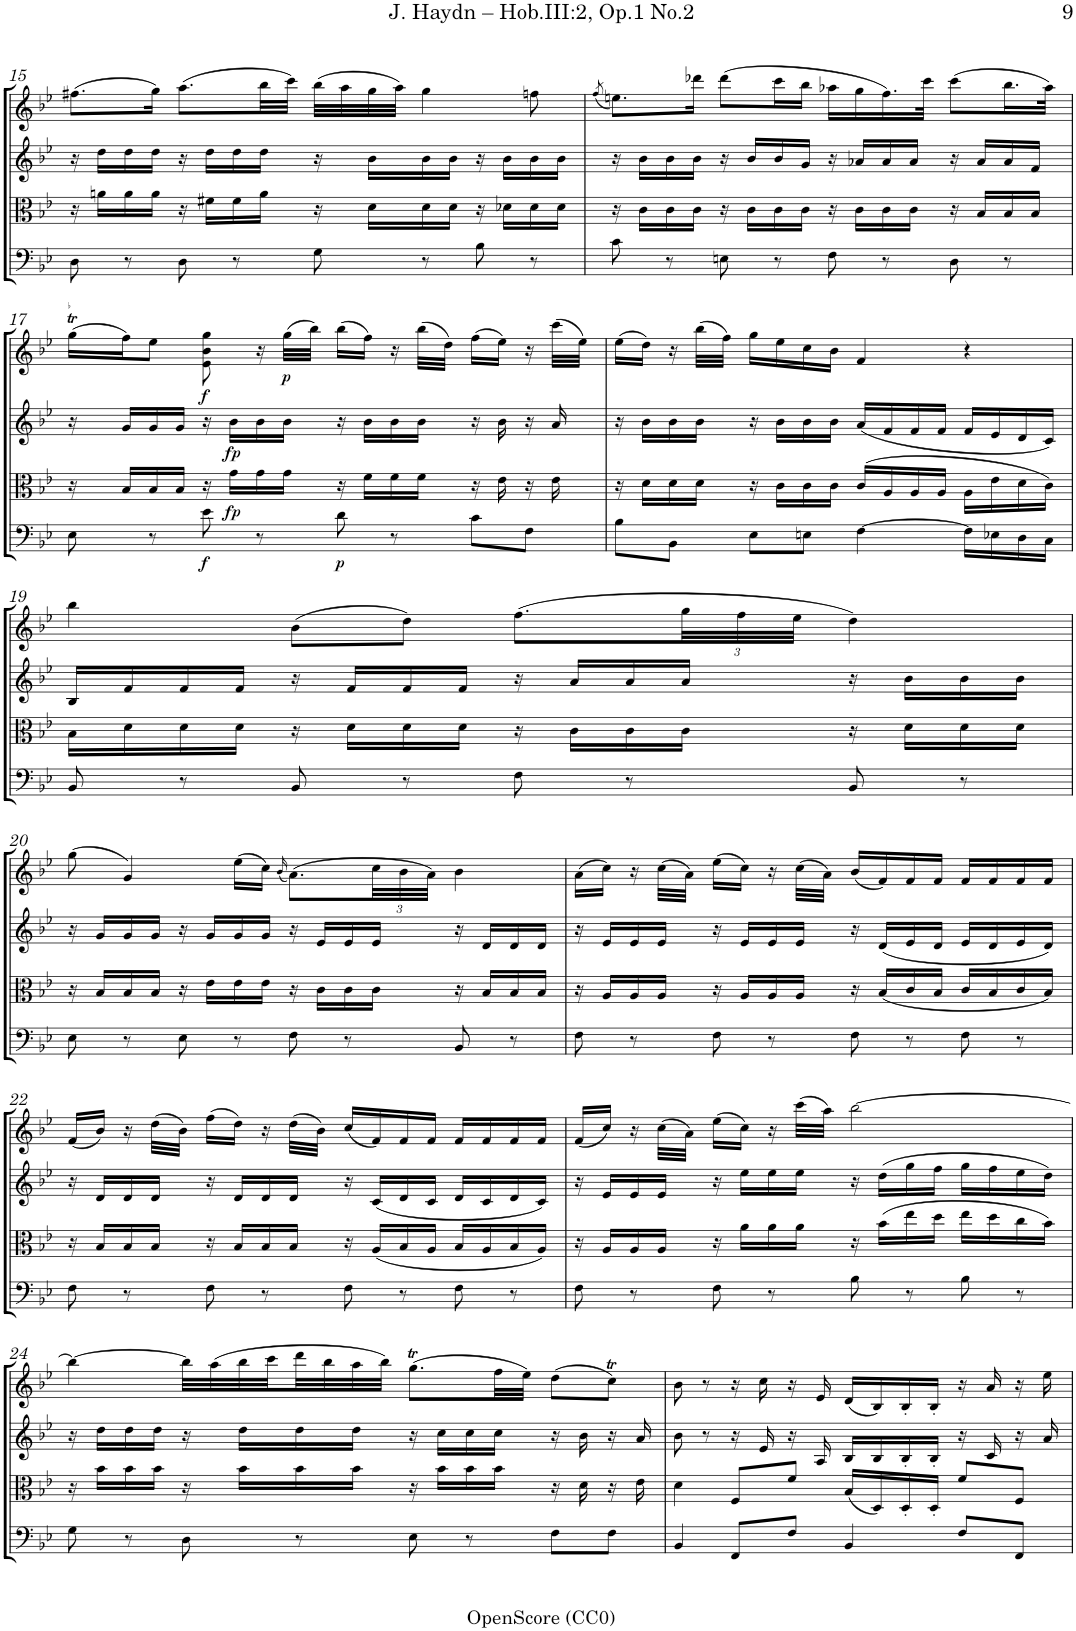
**kern	**dynam	**kern	**dynam	**kern	**dynam	**kern	**dynam
*part4	*part4	*part3	*part3	*part2	*part2	*part1	*part1
*staff4	*staff4	*staff3	*staff3	*staff2	*staff2	*staff1	*staff1
*I"Violoncello	*	*I"Viola	*	*I"Violin 2	*	*I"Violin 1	*
*I'Vc	*	*I'Vla	*	*I'Vln	*	*I'Vln	*
!!LO:PB:g=z
*clefF4	*	*clefC3	*	*clefG2	*	*clefG2	*
*k[b-e-]	*	*k[b-e-]	*	*k[b-e-]	*	*k[b-e-]	*
*M4/4	*	*M4/4	*	*M4/4	*	*M4/4	*
*met(c)	*	*met(c)	*	*met(c)	*	*met(c)	*
=15	=15	=15	=15	=15	=15	=15	=15
8D\	.	16r	.	16r	.	(8.ff#X\L	.
.	.	16an'\LL	.	16dd'\LL	.	.	.
8r	.	16a'\	.	16dd'\	.	.	.
.	.	16a'\JJ	.	16dd'\JJ	.	16gg\Jk)	.
8D\	.	16r	.	16r	.	(8.aa\L	.
.	.	16f#X'\LL	.	16dd'\LL	.	.	.
8r	.	16f#'\	.	16dd'\	.	.	.
.	.	16a'\JJ	.	16dd'\JJ	.	32bb-\LL	.
.	.	.	.	.	.	32ccc\JJJ)	.
8G\	.	16r	.	16r	.	(32bb-\LLL	.
.	.	.	.	.	.	32aa\	.
.	.	16d'\LL	.	16b-'\LL	.	32gg\	.
.	.	.	.	.	.	32aa\JJJ)	.
8r	.	16d'\	.	16b-'\	.	4gg\	.
.	.	16d'\JJ	.	16b-'\JJ	.	.	.
8B-\	.	16r	.	16r	.	.	.
.	.	16d-X'\LL	.	16b-'\LL	.	.	.
8r	.	16d-'\	.	16b-'\	.	8ffn\	.
.	.	16d-'\JJ	.	16b-'\JJ	.	.	.
=16	=16	=16	=16	=16	=16	=16	=16
.	.	.	.	.	.	(8qff/	.
8c\	.	16r	.	16r	.	8.een\L)	.
.	.	16c'\LL	.	16b-'\LL	.	.	.
8r	.	16c'\	.	16b-'\	.	.	.
.	.	16c'\JJ	.	16b-'\JJ	.	16ddd-X\Jk	.
8En\	.	16r	.	16r	.	(8ddd-\L	.
.	.	16c'\LL	.	16b-'/LL	.	.	.
8r	.	16c'\	.	16b-'/	.	16ccc\L	.
.	.	16c'\JJ	.	16g'/JJ	.	16bb-\JJ	.
8F\	.	16r	.	16r	.	16aa-X\LL	.
.	.	16c'\LL	.	16a-X'/LL	.	16gg\	.
8r	.	16c'\	.	16a-'/	.	16.ff\)	.
.	.	16c'\JJ	.	16a-'/JJ	.	.	.
.	.	.	.	.	.	32ccc\JJk	.
8D\	.	16r	.	16r	.	(8ccc\L	.
.	.	16B-'/LL	.	16a-'/LL	.	.	.
8r	.	16B-'/	.	16a-'/	.	16.bb-\L	.
.	.	16B-'/JJ	.	16f'/JJ	.	.	.
.	.	.	.	.	.	32aa-\JJk)	.
!!LO:LB:g=z
=17	=17	=17	=17	=17	=17	=17	=17
*	*	*	*	*	*	*^	*
8E-\	.	16r	.	16r	.	(16ggT\LL	32aa-X	.
.	.	.	.	.	.	.	4...ryy	.
.	.	16B-'/LL	.	16g'/LL	.	16ff\J)	.	.
8r	.	16B-'/	.	16g'/	.	8ee-\J	.	.
.	.	16B-'/JJ	.	16g'/JJ	.	.	.	.
!	!LO:DY:b	!	!	!	!	!	!	!LO:DY:b
8e-\	f	16r	.	16r	.	8e-\ 8b-\ 8gg\	.	f
!	!	!	!LO:DY:b	!	!LO:DY:b	!	!	!
.	.	16g'\LL	fp	16b-'\LL	fp	.	.	.
8r	.	16g'\	.	16b-'\	.	16r	.	.
!	!	!	!	!	!	!	!	!LO:DY:b
.	.	16g'\JJ	.	16b-'\JJ	.	(32gg\LLL	.	p
.	.	.	.	.	.	32bb-\JJJ)	.	.
!	!LO:DY:b	!	!	!	!	!	!	!
8d\	p	16r	.	16r	.	(16bb-\LL	2ryy	.
.	.	16f'\LL	.	16b-'\LL	.	16ff\JJ)	.	.
8r	.	16f'\	.	16b-'\	.	16r	.	.
.	.	16f'\JJ	.	16b-'\JJ	.	(32bb-\LLL	.	.
.	.	.	.	.	.	32dd\JJJ)	.	.
8c\L	.	16r	.	16r	.	(16ff\LL	.	.
.	.	16e-'\	.	16b-'\	.	16ee-\JJ)	.	.
8F\J	.	16r	.	16r	.	16r	.	.
.	.	16e-'\	.	16a'/	.	(32ccc\LLL	.	.
.	.	.	.	.	.	32ee-\JJJ)	.	.
*	*	*	*	*	*	*v	*v	*
=18	=18	=18	=18	=18	=18	=18	=18
8B-\L	.	16r	.	16r	.	(16ee-\LL	.
.	.	16d'\LL	.	16b-'\LL	.	16dd\JJ)	.
8BB-\J	.	16d'\	.	16b-'\	.	16r	.
.	.	16d'\JJ	.	16b-'\JJ	.	(32bb-\LLL	.
.	.	.	.	.	.	32ff\JJJ)	.
8E-\L	.	16r	.	16r	.	16gg\LL	.
.	.	16c'\LL	.	16b-'\LL	.	16ee-\	.
8En\J	.	16c'\	.	16b-'\	.	16cc\	.
.	.	16c'\JJ	.	16b-'\JJ	.	16b-\JJ	.
[4F\	.	(16c/LL	.	(16a/LL	.	4f/	.
.	.	16A/	.	16f/	.	.	.
.	.	16A/	.	16f/	.	.	.
.	.	16A/JJ	.	16f/JJ	.	.	.
16F\LL]	.	16A\LL	.	16f/LL	.	4r	.
16E-X\	.	16e-\	.	16e-/	.	.	.
16D\	.	16d\	.	16d/	.	.	.
16C\JJ	.	16c\JJ)	.	16c/JJ)	.	.	.
!!LO:LB:g=z
=19	=19	=19	=19	=19	=19	=19	=19
8BB-/	.	16B-\LL	.	16B-/LL	.	4bb-\	.
.	.	16d'\	.	16f'/	.	.	.
8r	.	16d'\	.	16f'/	.	.	.
.	.	16d'\JJ	.	16f'/JJ	.	.	.
8BB-/	.	16r	.	16r	.	(8b-\L	.
.	.	16d'\LL	.	16f'/LL	.	.	.
8r	.	16d'\	.	16f'/	.	8dd\J)	.
.	.	16d'\JJ	.	16f'/JJ	.	.	.
8F\	.	16r	.	16r	.	(8.ff\L	.
.	.	16c'\LL	.	16a'/LL	.	.	.
8r	.	16c'\	.	16a'/	.	.	.
*	*	*	*	*	*	*Xbrackettup	*
.	.	16c'\JJ	.	16a'/JJ	.	48gg\LL	.
.	.	.	.	.	.	48ff\	.
.	.	.	.	.	.	48ee-\JJJ	.
8BB-/	.	16r	.	16r	.	4dd\)	.
.	.	16d'\LL	.	16b-'\LL	.	.	.
8r	.	16d'\	.	16b-'\	.	.	.
.	.	16d'\JJ	.	16b-'\JJ	.	.	.
!!LO:LB:g=z
=20	=20	=20	=20	=20	=20	=20	=20
8E-\	.	16r	.	16r	.	(8gg\	.
.	.	16B-'/LL	.	16g'/LL	.	.	.
8r	.	16B-'/	.	16g'/	.	4g/)	.
.	.	16B-'/JJ	.	16g'/JJ	.	.	.
8E-\	.	16r	.	16r	.	.	.
.	.	16e-'\LL	.	16g'/LL	.	.	.
8r	.	16e-'\	.	16g'/	.	(16ee-\LL	.
.	.	16e-'\JJ	.	16g'/JJ	.	16cc\JJ)	.
.	.	.	.	.	.	(16qb-/	.
8F\	.	16r	.	16r	.	(8.a\L)	.
.	.	16c'\LL	.	16e-'/LL	.	.	.
8r	.	16c'\	.	16e-'/	.	.	.
.	.	16c'\JJ	.	16e-'/JJ	.	48cc\LL	.
.	.	.	.	.	.	48b-\	.
.	.	.	.	.	.	48a\JJJ)	.
8BB-/	.	16r	.	16r	.	4b-\	.
.	.	16B-'/LL	.	16d'/LL	.	.	.
8r	.	16B-'/	.	16d'/	.	.	.
.	.	16B-'/JJ	.	16d'/JJ	.	.	.
=21	=21	=21	=21	=21	=21	=21	=21
8F\	.	16r	.	16r	.	(16a\LL	.
.	.	16A'/LL	.	16e-'/LL	.	16cc\JJ)	.
8r	.	16A'/	.	16e-'/	.	16r	.
.	.	16A'/JJ	.	16e-'/JJ	.	(32cc\LLL	.
.	.	.	.	.	.	32a\JJJ)	.
8F\	.	16r	.	16r	.	(16ee-\LL	.
.	.	16A'/LL	.	16e-'/LL	.	16cc\JJ)	.
8r	.	16A'/	.	16e-'/	.	16r	.
.	.	16A'/JJ	.	16e-'/JJ	.	(32cc\LLL	.
.	.	.	.	.	.	32a\JJJ)	.
8F\	.	16r	.	16r	.	(16b-/LL	.
.	.	(16B-/LL	.	(16d/LL	.	16f/)	.
8r	.	16c/	.	16e-/	.	16f/	.
.	.	16B-/JJ	.	16d/JJ	.	16f/JJ	.
8F\	.	16c/LL	.	16e-/LL	.	16f/LL	.
.	.	16B-/	.	16d/	.	16f/	.
8r	.	16c/	.	16e-/	.	16f/	.
.	.	16B-/JJ)	.	16d/JJ)	.	16f/JJ	.
!!LO:LB:g=z
=22	=22	=22	=22	=22	=22	=22	=22
8F\	.	16r	.	16r	.	(16f/LL	.
.	.	16B-'/LL	.	16d'/LL	.	16b-/JJ)	.
8r	.	16B-'/	.	16d'/	.	16r	.
.	.	16B-'/JJ	.	16d'/JJ	.	(32dd\LLL	.
.	.	.	.	.	.	32b-\JJJ)	.
8F\	.	16r	.	16r	.	(16ff\LL	.
.	.	16B-'/LL	.	16d'/LL	.	16dd\JJ)	.
8r	.	16B-'/	.	16d'/	.	16r	.
.	.	16B-'/JJ	.	16d'/JJ	.	(32dd\LLL	.
.	.	.	.	.	.	32b-\JJJ)	.
8F\	.	16r	.	16r	.	(16cc/LL	.
.	.	(16A/LL	.	(16c/LL	.	16f/)	.
8r	.	16B-/	.	16d/	.	16f/	.
.	.	16A/JJ	.	16c/JJ	.	16f/JJ	.
8F\	.	16B-/LL	.	16d/LL	.	16f/LL	.
.	.	16A/	.	16c/	.	16f/	.
8r	.	16B-/	.	16d/	.	16f/	.
.	.	16A/JJ)	.	16c/JJ)	.	16f/JJ	.
=23	=23	=23	=23	=23	=23	=23	=23
8F\	.	16r	.	16r	.	(16f/LL	.
.	.	16A'/LL	.	16e-'/LL	.	16cc/JJ)	.
8r	.	16A'/	.	16e-'/	.	16r	.
.	.	16A'/JJ	.	16e-'/JJ	.	(32cc\LLL	.
.	.	.	.	.	.	32a\JJJ)	.
8F\	.	16r	.	16r	.	(16ee-\LL	.
.	.	16a'\LL	.	16ee-'\LL	.	16cc\JJ)	.
8r	.	16a'\	.	16ee-'\	.	16r	.
.	.	16a'\JJ	.	16ee-'\JJ	.	(32ccc\LLL	.
.	.	.	.	.	.	32aa\JJJ)	.
8B-\	.	16r	.	16r	.	[2bb-\	.
.	.	(16b-\LL	.	(16dd\LL	.	.	.
8r	.	16ee-\	.	16gg\	.	.	.
.	.	16dd\JJ	.	16ff\JJ	.	.	.
8B-\	.	16ee-\LL	.	16gg\LL	.	.	.
.	.	16dd\	.	16ff\	.	.	.
8r	.	16cc\	.	16ee-\	.	.	.
.	.	16b-\JJ)	.	16dd\JJ)	.	.	.
!!LO:LB:g=z
=24	=24	=24	=24	=24	=24	=24	=24
8G\	.	16r	.	16r	.	4bb-\_	.
.	.	16b-'\LL	.	16dd'\LL	.	.	.
8r	.	16b-'\	.	16dd'\	.	.	.
.	.	16b-'\JJ	.	16dd'\JJ	.	.	.
8D\	.	16r	.	16r	.	32bb-\LLL]	.
.	.	.	.	.	.	(32aa\	.
.	.	16b-'\LL	.	16dd'\LL	.	32bb-\	.
.	.	.	.	.	.	32ccc\	.
8r	.	16b-'\	.	16dd'\	.	32ddd\	.
.	.	.	.	.	.	32bb-\	.
.	.	16b-'\JJ	.	16dd'\JJ	.	32aa\	.
.	.	.	.	.	.	32bb-\JJJ)	.
8E-\	.	16r	.	16r	.	(8.ggT\L	.
.	.	16b-'\LL	.	16cc'\LL	.	.	.
8r	.	16b-'\	.	16cc'\	.	.	.
.	.	16b-'\JJ	.	16cc'\JJ	.	32ff\LL	.
.	.	.	.	.	.	32ee-\JJJ)	.
8F\L	.	16r	.	16r	.	(8dd\L	.
.	.	16d\	.	16b-\	.	.	.
8F\J	.	16r	.	16r	.	8ccT\J)	.
.	.	16e-\	.	16a/	.	.	.
=25	=25	=25	=25	=25	=25	=25	=25
4BB-/	.	4d\	.	8b-\	.	8b-\	.
.	.	.	.	8r	.	8r	.
8FF/L	.	8F/L	.	16r	.	16r	.
.	.	.	.	16e-/	.	16cc\	.
8F/J	.	8f/J	.	16r	.	16r	.
.	.	.	.	16A/	.	16e-/	.
4BB-/	.	(16B-/LL	.	16B-/LL	.	(16d/LL	.
.	.	16D/)	.	16B-/	.	16B-/)	.
.	.	16D'/	.	16B-'/	.	16B-'/	.
.	.	16D'/JJ	.	16B-'/JJ	.	16B-'/JJ	.
8F/L	.	8f/L	.	16r	.	16r	.
.	.	.	.	16c/	.	16a/	.
8FF/J	.	8F/J	.	16r	.	16r	.
.	.	.	.	16a/	.	16ee-\	.
=	=	=	=	=	=	=	=
*-	*-	*-	*-	*-	*-	*-	*-
